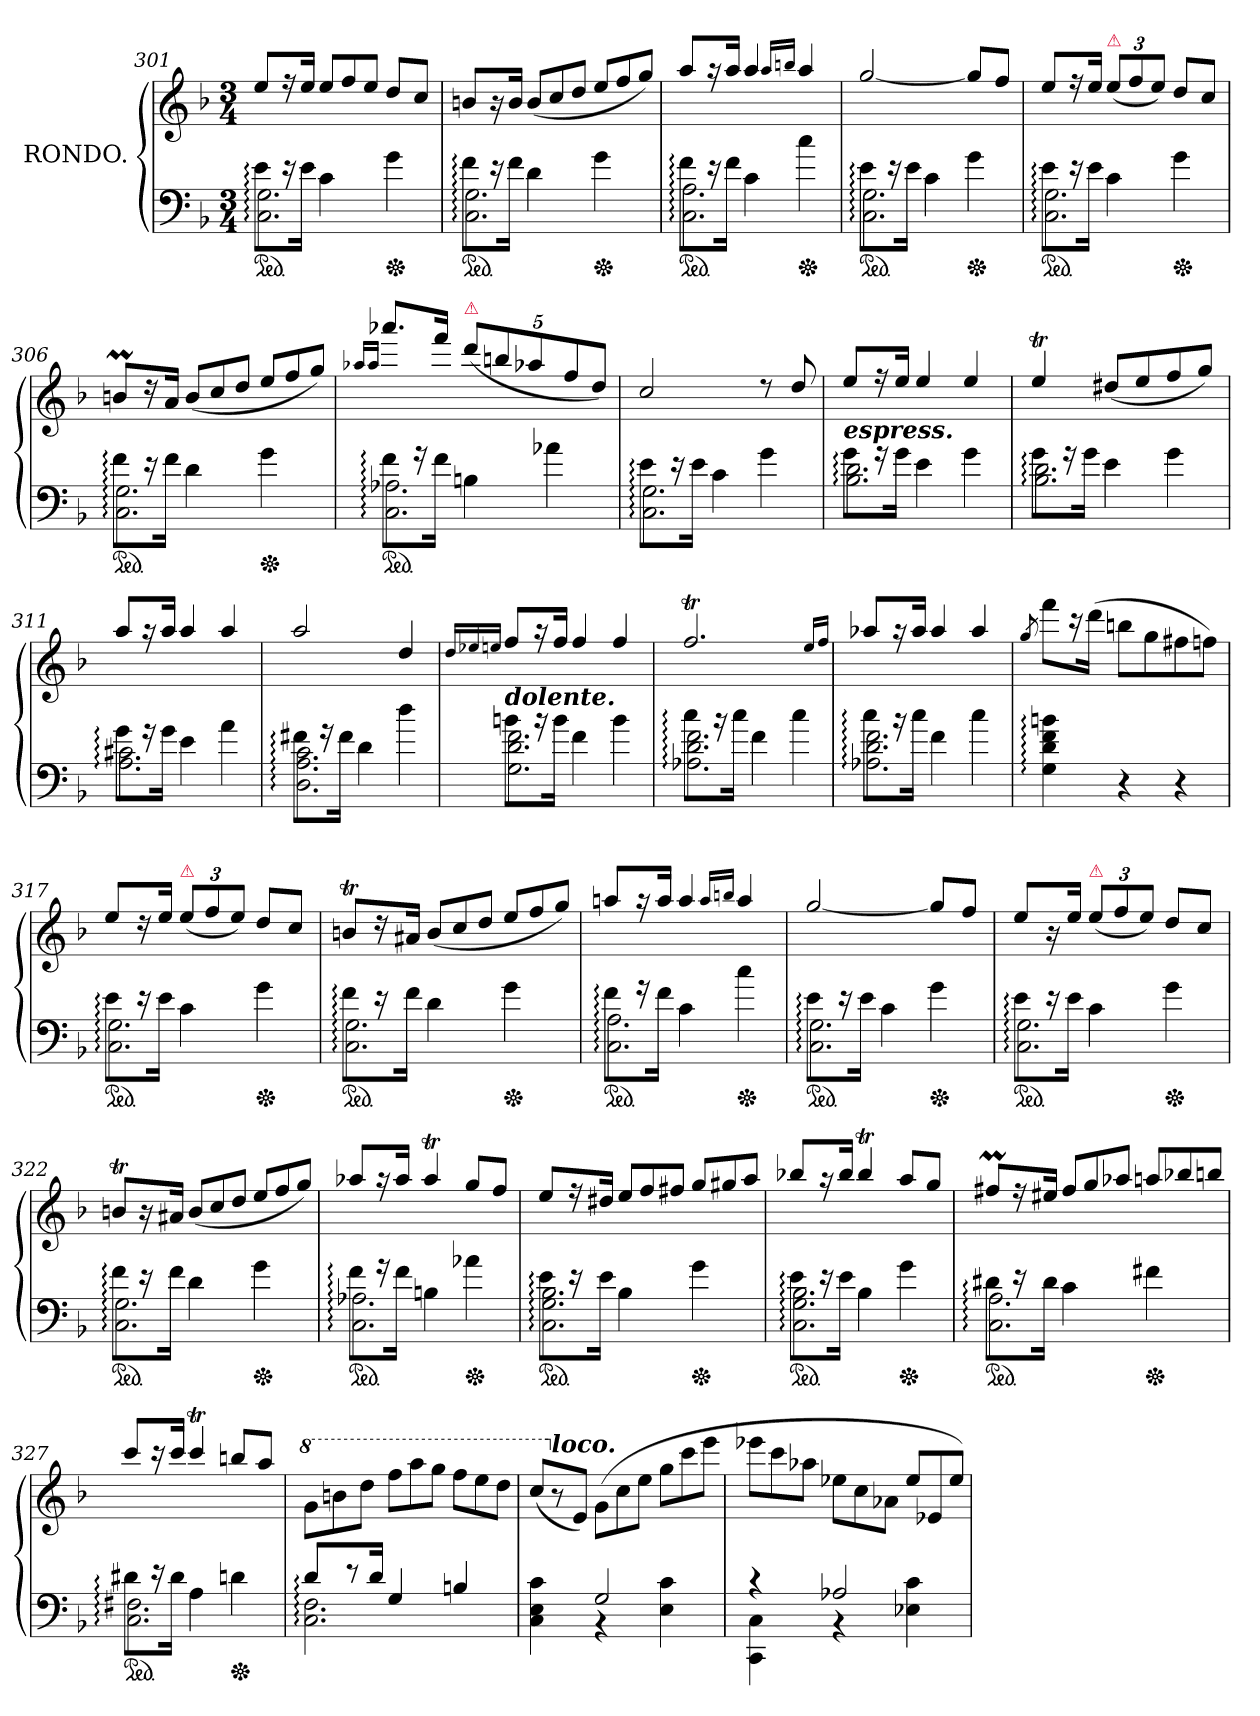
**kern	**kern
*part1	*part1
*staff2	*staff1
*I"RONDO.	*
*clefF4	*clefG2
*k[b-]	*k[b-]
*M3/4	*M3/4
=301	=301
*^	*
*ped	*	*
8e:\L	2.C: 2.G:	8ee/L
16re	.	16rff
16e\Jk	.	16ee/Jk
*	*	*Xtuplet
4c\	.	12ee/L
.	.	12ff/
.	.	12ee/J
*Xped	*	*
4g\	.	8dd/L
.	.	8cc/J
=302	=302	=302
*ped	*	*
8f:\L	2.C: 2.G:	8bn/L
16re	.	16r
16f\Jk	.	16b/Jk
4d\	.	(>12b/L
.	.	12cc/
.	.	12dd/J
*Xped	*	*
4g\	.	12ee/L
.	.	12ff/
.	.	12gg/J)
=303	=303	=303
*ped	*	*
8f:\L	2.C: 2.A:	8aa/L
16re	.	16raa
16f\Jk	.	16aa/Jk
4c\	.	4aa/
.	.	16qqaa/LL
.	.	16qqbbn/JJ
*Xped	*	*
4cc\	.	4aa/
=304	=304	=304
*ped	*	*
8e:\L	2.C: 2.G:	[2gg/
16re	.	.
16e\Jk	.	.
4c\	.	.
*Xped	*	*
4g\	.	8gg/L]
.	.	8ff/J
=305	=305	=305
*ped	*	*
8e:\L	2.C: 2.G:	8ee/L
16re	.	16rff
16e\Jk	.	16ee/Jk
*	*	*tuplet
!	!	!LO:TX:a:color=crimson:t=⚠
4c\	.	(<12ee/L
.	.	12ff/
.	.	12ee/J)
*Xped	*	*
4g\	.	8dd/L
.	.	8cc/J
=306	=306	=306
*ped	*	*
8f:\L	2.C: 2.G:	8bnm/L
16re	.	16rdd
16f\Jk	.	16a/Jk
*	*	*Xtuplet
4d\	.	(>12b/L
.	.	12cc/
.	.	12dd/J
*Xped	*	*
4g\	.	12ee/L
.	.	12ff/
.	.	12gg/J)
=307	=307	=307
.	.	16qqaa-X/LL
.	.	16qqaa-/JJ
*ped	*	*
8f:\L	2.C: 2.A-X:	8.aaa-X/L
16rg	.	.
16f\Jk	.	16fff/Jk
*	*	*tuplet
!	!	!LO:TX:a:color=crimson:t=⚠
4Bn\	.	(<10ddd/L
.	.	10bbn/
.	.	10aa-X/
4a-X\	.	.
.	.	10ff/
.	.	10dd/J)
=308	=308	=308
8e:\L	2.C: 2.G:	2cc/
16re	.	.
16e\Jk	.	.
4c\	.	.
4g\	.	8rdd
.	.	8dd/
=309	=309	=309
!LO:TX:a:Bi:t=espress.	!	!
8g:\L	2.B-: 2.d:	8ee/L
16rg	.	16rff
16g\Jk	.	16ee/Jk
4e\	.	4ee/
4g\	.	4ee/
=310	=310	=310
8g:\L	2.B-: 2.d:	4eet/
16rg	.	.
16g\Jk	.	.
4e\	.	(<8dd#X/L
.	.	8ee/
4g\	.	8ff/
.	.	8gg/J)
=311	=311	=311
8g:\L	2.A: 2.c#X:	8aa/L
16rg	.	16raa
16g\Jk	.	16aa/Jk
4e\	.	4aa/
4a\	.	4aa/
=312	=312	=312
8f#X:L	2.D: 2.A: 2.c:	2aa/
16rg	.	.
16f#\Jk	.	.
4d\	.	.
4dd\	.	4dd/
=313	=313	=313
.	.	16qqdd/LL
.	.	16qqee-X/
.	.	16qqeen/JJ
!	!	!LO:TX:b:Bi:t=dolente.
8bn\L	2.G 2.d 2.f	8ff/L
16rb	.	16raa
16b\Jk	.	16ff/Jk
4f\	.	4ff/
4b\	.	4ff/
=314	=314	=314
8cc:\L	2.A-X: 2.d: 2.f:	2.ffT/
16rb	.	.
16cc\Jk	.	.
4f\	.	.
4cc\	.	.
.	.	16qqee/LL
.	.	16qqff/JJ
=315	=315	=315
8cc:\L	2.A-X: 2.d: 2.f:	8aa-X/L
16rb	.	16raa
16cc\Jk	.	16aa-/Jk
4f\	.	4aa-/
4cc\	.	4aa-/
*v	*v	*
=316	=316
.	8qgg/
4G:\ 4d:\ 4f:\ 4bn:\	8fff\L
.	16rccc
.	(>16ddd\Jk
4r	8bbnL
.	8gg
4r	8ff#X
.	8ffnJ)
=317	=317
*^	*
*ped	*	*
8e:\L	2.C: 2.G:	8ee/L
16re	.	16rdd
16e\Jk	.	16ee/Jk
!	!	!LO:TX:a:color=crimson:t=⚠
4c\	.	(<12ee/L
.	.	12ff/
.	.	12ee/J)
*Xped	*	*
4g\	.	8dd/L
.	.	8cc/J
=318	=318	=318
*ped	*	*
8f:\L	2.C: 2.G:	8bnt/L
16re	.	16rdd
16f\Jk	.	16a#X/Jk
*	*	*Xtuplet
4d\	.	(>12b/L
.	.	12cc/
.	.	12dd/J
*Xped	*	*
4g\	.	12ee/L
.	.	12ff/
.	.	12gg/J)
=319	=319	=319
*ped	*	*
8f:\L	2.C: 2.A:	8aan/L
16rg	.	16raa
16f\Jk	.	16aa/Jk
4c\	.	4aa/
.	.	16qqaa/LL
.	.	16qqbbn/JJ
*Xped	*	*
4cc\	.	4aa/
=320	=320	=320
*ped	*	*
8e:\L	2.C: 2.G:	[2gg/
16re	.	.
16e\Jk	.	.
4c\	.	.
*Xped	*	*
4g\	.	8gg/L]
.	.	8ff/J
=321	=321	=321
*ped	*	*
8e:\L	2.C: 2.G:	8ee/L
16re	.	16r
16e\Jk	.	16ee/Jk
*	*	*tuplet
!	!	!LO:TX:a:color=crimson:t=⚠
4c\	.	(<12ee/L
.	.	12ff/
.	.	12ee/J)
*Xped	*	*
4g\	.	8dd/L
.	.	8cc/J
=322	=322	=322
*ped	*	*
8f:\L	2.C: 2.G:	8bnt/L
16re	.	16r
16f\Jk	.	16a#X/Jk
*	*	*Xtuplet
4d\	.	(>12b/L
.	.	12cc/
.	.	12dd/J
*Xped	*	*
4g\	.	12ee/L
.	.	12ff/
.	.	12gg/J)
=323	=323	=323
*ped	*	*
8f:\L	2.C: 2.A-X:	8aa-X/L
16rg	.	16raa
16f\Jk	.	16aa-/Jk
4Bn\	.	4aa-T/
*Xped	*	*
4a-X\	.	8gg/L
.	.	8ff/J
=324	=324	=324
*ped	*	*
8e:\L	2.C: 2.G: 2.B-:	8ee/L
16re	.	16rff
16e\Jk	.	16dd#X/Jk
4B-\	.	12ee/L
.	.	12ff/
.	.	12ff#X/J
*Xped	*	*
4g\	.	12gg/L
.	.	12gg#X/
.	.	12aa/J
=325	=325	=325
*ped	*	*
8e:\L	2.C: 2.G: 2.B-:	8bb-X/L
16re	.	16raa
16e\Jk	.	16bb-/Jk
4B-\	.	4bb-T/
*Xped	*	*
4g\	.	8aa/L
.	.	8gg/J
=326	=326	=326
*ped	*	*
8d#X:L	2.C: 2.A:	8ff#XmL
16re	.	16rff
16d#\Jk	.	16ee#X/Jk
4c\	.	12ff#/L
.	.	12gg/
.	.	12aa-X/J
*Xped	*	*
4f#X\	.	12aan/L
.	.	12bb-X/
.	.	12bbn/J
=327	=327	=327
*ped	*	*
8d#X:L	2.C: 2.F#X:	8cccL
16re	.	16rccc
16d#\Jk	.	16ccc/Jk
4A\	.	4cccT/
*Xped	*	*
4dn\	.	8bbn/L
.	.	8aa/J
=328	=328	=328
*	*	*8va
8d:L	2.C: 2.F:	12ggL
.	.	12bbn
!LO:N:vis=8	!	!
16re	.	.
.	.	12dddJ
16dJk	.	.
4G	.	12fffL
.	.	12aaa
.	.	12gggJ
4Bn	.	12fffL
.	.	12eee
.	.	12dddJ
=329	=329	=329
4ryy	4C 4E 4c	(<12cccL
*	*	*X8va
!	!	!LO:TX:a:Bi:t=loco.
.	.	12r
.	.	12eJ)
2G	4rBB	(>12gL
.	.	12cc
.	.	12eeJ
.	4E 4c	12ggL
.	.	12ccc
.	.	12eeeJ
=330	=330	=330
4rc	4CC 4C	12eee-XL
.	.	12ccc
.	.	12aa-XJ
2A-X	4rBB	12ee-XL
.	.	12cc
.	.	12a-XJ
.	4E-X 4c	12ee-L
.	.	12e-X
.	.	12ee-J)
*v	*v	*
=	=
*-	*-
